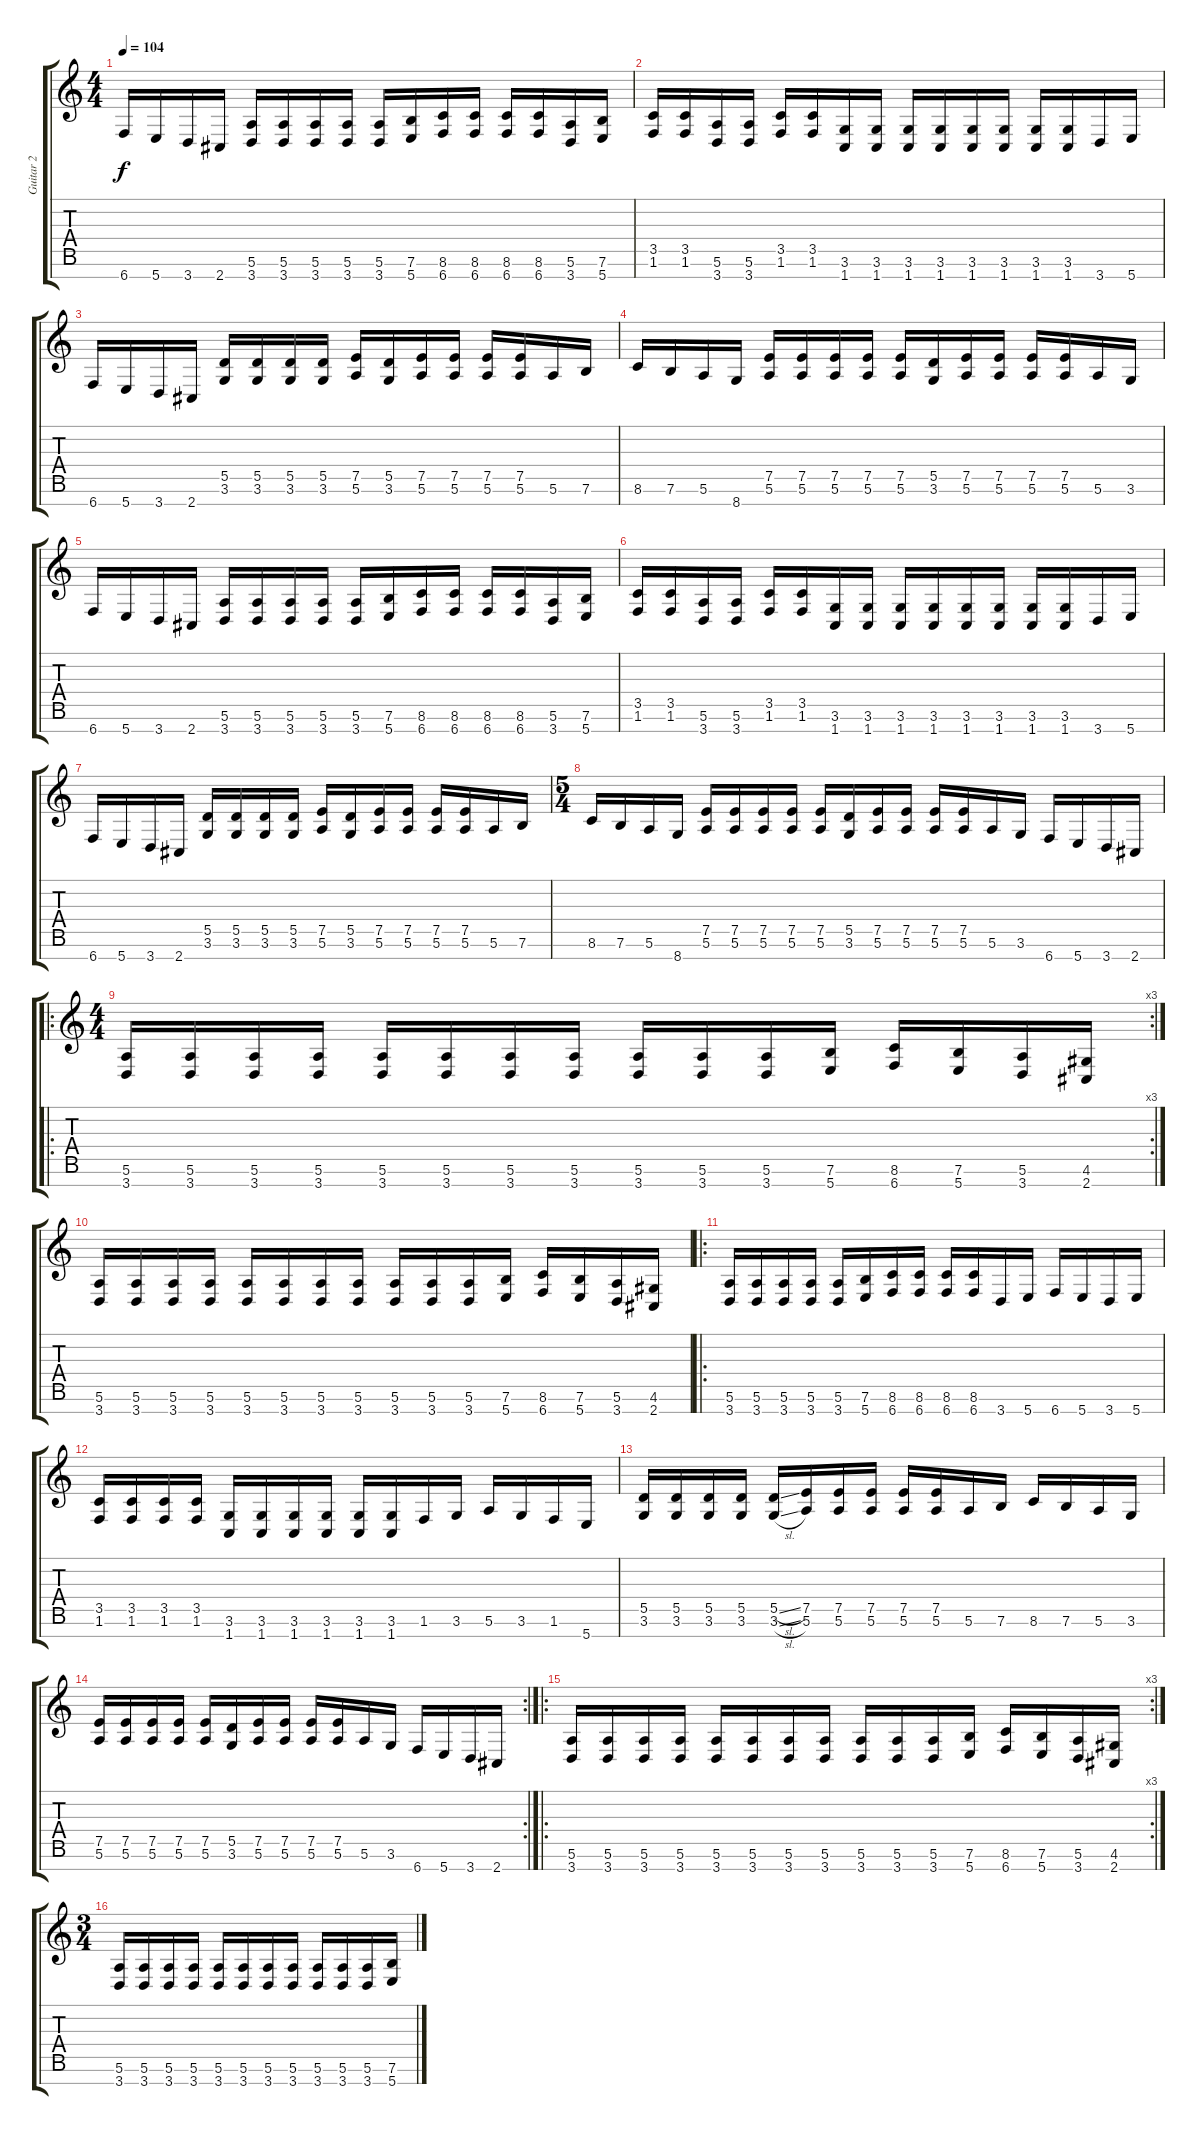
\track ("Guitar 2" "Guitar 2") {instrument distortionguitar}
\staff {score tabs}
\tuning (E4 B3 G3 D3 A2 E2 B1) {hide}
\ts (4 4)
\tempo 104
\clef g2
\ks c
6.7.16{dy f} 5.7.16 3.7.16 2.7.16 (5.6 3.7).16 (5.6 3.7).16 (5.6 3.7).16 (5.6 3.7).16 (5.6 3.7).16 (7.6 5.7).16 (8.6 6.7).16 (8.6 6.7).16 (8.6 6.7).16 (8.6 6.7).16 (5.6 3.7).16 (7.6 5.7).16 |
(3.5 1.6).16 (3.5 1.6).16 (5.6 3.7).16 (5.6 3.7).16 (3.5 1.6).16 (3.5 1.6).16 (3.6 1.7).16 (3.6 1.7).16 (3.6 1.7).16 (3.6 1.7).16 (3.6 1.7).16 (3.6 1.7).16 (3.6 1.7).16 (3.6 1.7).16 3.7.16 5.7.16 |
6.7.16 5.7.16 3.7.16 2.7.16 (5.5 3.6).16 (5.5 3.6).16 (5.5 3.6).16 (5.5 3.6).16 (7.5 5.6).16 (5.5 3.6).16 (7.5 5.6).16 (7.5 5.6).16 (7.5 5.6).16 (7.5 5.6).16 5.6.16 7.6.16 |
8.6.16 7.6.16 5.6.16 8.7.16 (7.5 5.6).16 (7.5 5.6).16 (7.5 5.6).16 (7.5 5.6).16 (7.5 5.6).16 (5.5 3.6).16 (7.5 5.6).16 (7.5 5.6).16 (7.5 5.6).16 (7.5 5.6).16 5.6.16 3.6.16 |
6.7.16 5.7.16 3.7.16 2.7.16 (5.6 3.7).16 (5.6 3.7).16 (5.6 3.7).16 (5.6 3.7).16 (5.6 3.7).16 (7.6 5.7).16 (8.6 6.7).16 (8.6 6.7).16 (8.6 6.7).16 (8.6 6.7).16 (5.6 3.7).16 (7.6 5.7).16 |
(3.5 1.6).16 (3.5 1.6).16 (5.6 3.7).16 (5.6 3.7).16 (3.5 1.6).16 (3.5 1.6).16 (3.6 1.7).16 (3.6 1.7).16 (3.6 1.7).16 (3.6 1.7).16 (3.6 1.7).16 (3.6 1.7).16 (3.6 1.7).16 (3.6 1.7).16 3.7.16 5.7.16 |
6.7.16 5.7.16 3.7.16 2.7.16 (5.5 3.6).16 (5.5 3.6).16 (5.5 3.6).16 (5.5 3.6).16 (7.5 5.6).16 (5.5 3.6).16 (7.5 5.6).16 (7.5 5.6).16 (7.5 5.6).16 (7.5 5.6).16 5.6.16 7.6.16 |
\ts (5 4)
8.6.16 7.6.16 5.6.16 8.7.16 (7.5 5.6).16 (7.5 5.6).16 (7.5 5.6).16 (7.5 5.6).16 (7.5 5.6).16 (5.5 3.6).16 (7.5 5.6).16 (7.5 5.6).16 (7.5 5.6).16 (7.5 5.6).16 5.6.16 3.6.16 6.7.16 5.7.16 3.7.16 2.7.16 |
\ro
\rc 3
\ts (4 4)
(5.6 3.7).16 (5.6 3.7).16 (5.6 3.7).16 (5.6 3.7).16 (5.6 3.7).16 (5.6 3.7).16 (5.6 3.7).16 (5.6 3.7).16 (5.6 3.7).16 (5.6 3.7).16 (5.6 3.7).16 (7.6 5.7).16 (8.6 6.7).16 (7.6 5.7).16 (5.6 3.7).16 (4.6 2.7).16 |
(5.6 3.7).16 (5.6 3.7).16 (5.6 3.7).16 (5.6 3.7).16 (5.6 3.7).16 (5.6 3.7).16 (5.6 3.7).16 (5.6 3.7).16 (5.6 3.7).16 (5.6 3.7).16 (5.6 3.7).16 (7.6 5.7).16 (8.6 6.7).16 (7.6 5.7).16 (5.6 3.7).16 (4.6 2.7).16 |
\ro
(5.6 3.7).16 (5.6 3.7).16 (5.6 3.7).16 (5.6 3.7).16 (5.6 3.7).16 (7.6 5.7).16 (8.6 6.7).16 (8.6 6.7).16 (8.6 6.7).16 (8.6 6.7).16 3.7.16 5.7.16 6.7.16 5.7.16 3.7.16 5.7.16 |
(3.5 1.6).16 (3.5 1.6).16 (3.5 1.6).16 (3.5 1.6).16 (3.6 1.7).16 (3.6 1.7).16 (3.6 1.7).16 (3.6 1.7).16 (3.6 1.7).16 (3.6 1.7).16 1.6.16 3.6.16 5.6.16 3.6.16 1.6.16 5.7.16 |
(5.5 3.6).16 (5.5 3.6).16 (5.5 3.6).16 (5.5 3.6).16 (5.5{sl} 3.6{sl}).16 (7.5 5.6).16 (7.5 5.6).16 (7.5 5.6).16 (7.5 5.6).16 (7.5 5.6).16 5.6.16 7.6.16 8.6.16 7.6.16 5.6.16 3.6.16 |
\rc 2
(7.5 5.6).16 (7.5 5.6).16 (7.5 5.6).16 (7.5 5.6).16 (7.5 5.6).16 (5.5 3.6).16 (7.5 5.6).16 (7.5 5.6).16 (7.5 5.6).16 (7.5 5.6).16 5.6.16 3.6.16 6.7.16 5.7.16 3.7.16 2.7.16 |
\ro
\rc 3
(5.6 3.7).16 (5.6 3.7).16 (5.6 3.7).16 (5.6 3.7).16 (5.6 3.7).16 (5.6 3.7).16 (5.6 3.7).16 (5.6 3.7).16 (5.6 3.7).16 (5.6 3.7).16 (5.6 3.7).16 (7.6 5.7).16 (8.6 6.7).16 (7.6 5.7).16 (5.6 3.7).16 (4.6 2.7).16 |
\ts (3 4)
(5.6 3.7).16 (5.6 3.7).16 (5.6 3.7).16 (5.6 3.7).16 (5.6 3.7).16 (5.6 3.7).16 (5.6 3.7).16 (5.6 3.7).16 (5.6 3.7).16 (5.6 3.7).16 (5.6 3.7).16 (7.6 5.7).16
